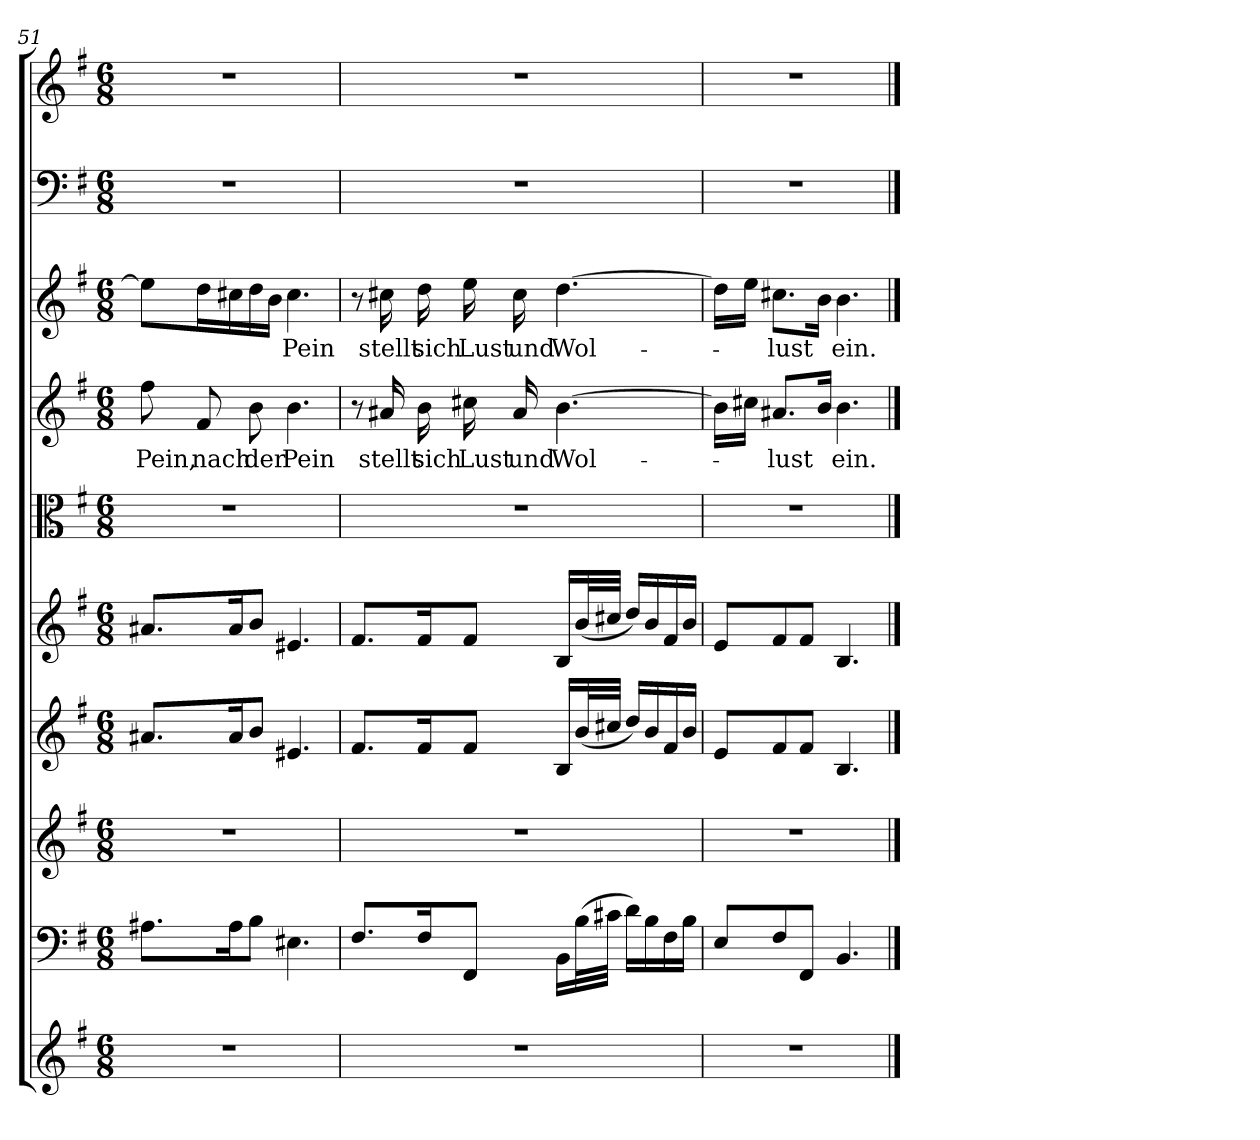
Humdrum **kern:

**kern	**kern	**kern	**kern	**kern	**kern	**kern	**text	**kern	**text	**kern	**kern
*part10	*part9	*part8	*part7	*part6	*part5	*part4	*part4	*part3	*part3	*part2	*part1
*staff10	*staff9	*staff8	*staff7	*staff6	*staff5	*staff4	*staff4	*staff3	*staff3	*staff2	*staff1
*clefG2	*clefF4	*clefG2	*clefG2	*clefG2	*clefC3	*clefG2	*	*clefG2	*	*clefF4	*clefG2
*k[f#]	*k[f#]	*k[f#]	*k[f#]	*k[f#]	*k[f#]	*k[f#]	*	*k[f#]	*	*k[f#]	*k[f#]
*G:	*G:	*G:	*G:	*G:	*G:	*G:	*	*G:	*	*G:	*G:
*M6/8	*M6/8	*M6/8	*M6/8	*M6/8	*M6/8	*M6/8	*	*M6/8	*	*M6/8	*M6/8
=51	=51	=51	=51	=51	=51	=51	=51	=51	=51	=51	=51
2.r	8.A#X\L	2.r	8.a#X/L	8.a#X/L	2.r	8ff#\	Pein,	8ee\L]	.	2.r	2.r
.	.	.	.	.	.	8f#/	nach	16dd\L	.	.	.
.	16A#\K	.	16a#/K	16a#/K	.	.	.	16cc#X\	.	.	.
.	8B\J	.	8b/J	8b/J	.	8b\	der	16dd\	.	.	.
.	.	.	.	.	.	.	.	16b\JJ	.	.	.
.	4.E#X\	.	4.e#X/	4.e#X/	.	4.b\	Pein	4.cc#\	Pein	.	.
=52	=52	=52	=52	=52	=52	=52	=52	=52	=52	=52	=52
2.r	8.F#/L	2.r	8.f#/L	8.f#/L	2.r	8r	.	8r	.	2.r	2.r
.	.	.	.	.	.	16a#X/	stellt	16cc#X\	stellt	.	.
.	16F#/K	.	16f#/K	16f#/K	.	16b\	sich	16dd\	sich	.	.
.	8FF#/J	.	8f#/J	8f#/J	.	16cc#X\	Lust	16ee\	Lust	.	.
.	.	.	.	.	.	16a#/	und	16cc#\	und	.	.
.	16BB\LL	.	16B/LL	16B/LL	.	[4.b\	Wol-	[4.dd\	Wol-	.	.
.	(32B\L	.	(32b/L	(32b/L	.	.	.	.	.	.	.
.	32c#X\JJJ	.	32cc#X/JJJ	32cc#X/JJJ	.	.	.	.	.	.	.
.	16d\LL)	.	16dd/LL)	16dd/LL)	.	.	.	.	.	.	.
.	16B\	.	16b/	16b/	.	.	.	.	.	.	.
.	16F#\	.	16f#/	16f#/	.	.	.	.	.	.	.
.	16B\JJ	.	16b/JJ	16b/JJ	.	.	.	.	.	.	.
=53	=53	=53	=53	=53	=53	=53	=53	=53	=53	=53	=53
2.r	8E/L	2.r	8e/L	8e/L	2.r	16b\LL]	.	16dd\LL]	.	2.r	2.r
.	.	.	.	.	.	16cc#X\JJ	.	16ee\JJ	.	.	.
.	8F#/	.	8f#/	8f#/	.	8.a#X/L	-lust	8.cc#X\L	-lust	.	.
.	8FF#/J	.	8f#/J	8f#/J	.	.	.	.	.	.	.
.	.	.	.	.	.	16b/Jk	.	16b\Jk	.	.	.
.	4.BB/	.	4.B/	4.B/	.	4.b\	ein.	4.b\	ein.	.	.
==	==	==	==	==	==	==	==	==	==	==	==
*-	*-	*-	*-	*-	*-	*-	*-	*-	*-	*-	*-
